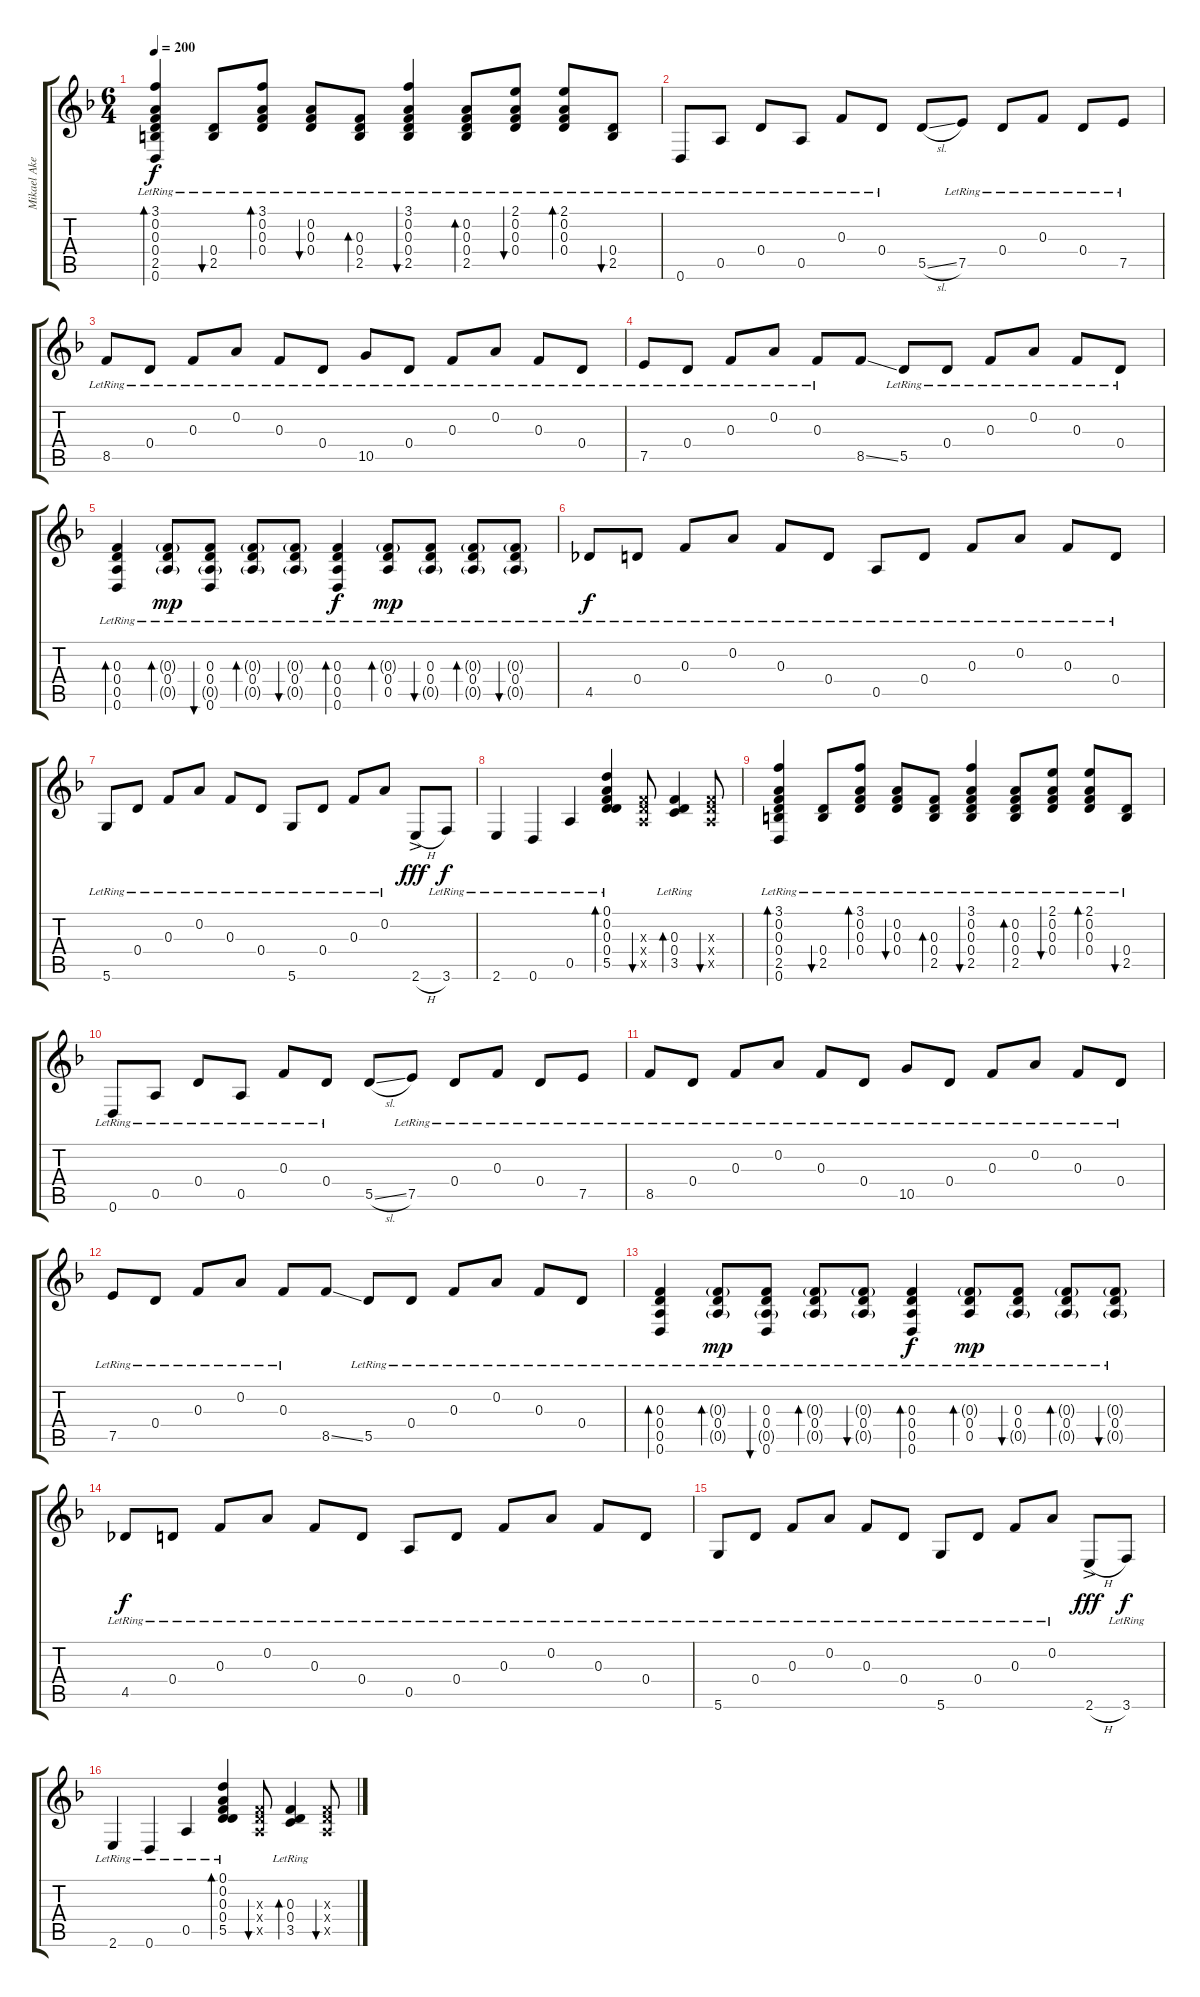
\track ("Mikael Akerfeldt (Acoustic)" "Mikael Ake") {instrument acousticguitarsteel}
\staff {score tabs}
\tuning (D4 A3 F3 D3 A2 D2) {hide}
\ts (6 4)
\tempo 200
\clef g2
\ks f
(3.1{lr} 0.2{lr} 0.3{lr} 0.4{lr} 2.5{lr} 0.6{lr}).4{bd 120 dy f} (0.4{lr} 2.5{lr}).8{bu 120} (3.1{lr} 0.2{lr} 0.3{lr} 0.4{lr}).8{bd 120} (0.2{lr} 0.3{lr} 0.4{lr}).8{bu 120} (0.3{lr} 0.4{lr} 2.5{lr}).8{bd 120} (3.1{lr} 0.2{lr} 0.3{lr} 0.4{lr} 2.5{lr}).4{bu 120} (0.2{lr} 0.3{lr} 0.4{lr} 2.5{lr}).8{bd 120} (2.1{lr} 0.2{lr} 0.3{lr} 0.4{lr}).8{bu 120} (2.1{lr} 0.2{lr} 0.3{lr} 0.4{lr}).8{bd 120} (0.4{lr} 2.5{lr}).8{bu 120} |
0.6{lr}.8 0.5{lr}.8 0.4{lr}.8 0.5{lr}.8 0.3{lr}.8 0.4{lr}.8 5.5{sl}.8 7.5{lr}.8 0.4{lr}.8 0.3{lr}.8 0.4{lr}.8 7.5{lr}.8 |
8.5{lr}.8 0.4{lr}.8 0.3{lr}.8 0.2{lr}.8 0.3{lr}.8 0.4{lr}.8 10.5{lr}.8 0.4{lr}.8 0.3{lr}.8 0.2{lr}.8 0.3{lr}.8 0.4{lr}.8 |
7.5{lr}.8 0.4{lr}.8 0.3{lr}.8 0.2{lr}.8 0.3{lr}.8 8.5{ss}.8 5.5{lr}.8 0.4{lr}.8 0.3{lr}.8 0.2{lr}.8 0.3{lr}.8 0.4{lr}.8 |
(0.3{lr} 0.4{lr} 0.5{lr} 0.6{lr}).4{bd 120} (0.3{g lr} 0.4{lr} 0.5{g lr}).8{bd 120 dy mp} (0.3{lr} 0.4{lr} 0.5{g lr} 0.6{lr}).8{bu 120} (0.3{g lr} 0.4{lr} 0.5{g lr}).8{bd 120} (0.3{g lr} 0.4{lr} 0.5{g lr}).8{bu 120} (0.3{lr} 0.4{lr} 0.5{lr} 0.6{lr}).4{bd 120 dy f} (0.3{g lr} 0.4{lr} 0.5{lr}).8{bd 120 dy mp} (0.3{lr} 0.4{lr} 0.5{g lr}).8{bu 120} (0.3{g lr} 0.4{lr} 0.5{g lr}).8{bd 120} (0.3{g lr} 0.4{lr} 0.5{g lr}).8{bu 120} |
4.5{lr}.8{dy f} 0.4{lr}.8 0.3{lr}.8 0.2{lr}.8 0.3{lr}.8 0.4{lr}.8 0.5{lr}.8 0.4{lr}.8 0.3{lr}.8 0.2{lr}.8 0.3{lr}.8 0.4{lr}.8 |
5.6{lr}.8 0.4{lr}.8 0.3{lr}.8 0.2{lr}.8 0.3{lr}.8 0.4{lr}.8 5.6{lr}.8 0.4{lr}.8 0.3{lr}.8 0.2{lr}.8 2.6{h ac}.8{dy fff} 3.6{lr}.8{dy f} |
2.6{lr}.4 0.6{lr}.4 0.5{lr}.4 (0.1{lr} 0.2{lr} 0.3{lr} 0.4{lr} 5.5{lr}).4{bd 120} (0.3{x} 0.4{x} 0.5{x}).8{bu 120} (0.3{lr} 0.4{lr} 3.5{lr}).4{bd 120} (0.3{x} 0.4{x} 0.5{x}).8{bu 120} |
(3.1{lr} 0.2{lr} 0.3{lr} 0.4{lr} 2.5{lr} 0.6{lr}).4{bd 120} (0.4{lr} 2.5{lr}).8{bu 120} (3.1{lr} 0.2{lr} 0.3{lr} 0.4{lr}).8{bd 120} (0.2{lr} 0.3{lr} 0.4{lr}).8{bu 120} (0.3{lr} 0.4{lr} 2.5{lr}).8{bd 120} (3.1{lr} 0.2{lr} 0.3{lr} 0.4{lr} 2.5{lr}).4{bu 120} (0.2{lr} 0.3{lr} 0.4{lr} 2.5{lr}).8{bd 120} (2.1{lr} 0.2{lr} 0.3{lr} 0.4{lr}).8{bu 120} (2.1{lr} 0.2{lr} 0.3{lr} 0.4{lr}).8{bd 120} (0.4{lr} 2.5{lr}).8{bu 120} |
0.6{lr}.8 0.5{lr}.8 0.4{lr}.8 0.5{lr}.8 0.3{lr}.8 0.4{lr}.8 5.5{sl}.8 7.5{lr}.8 0.4{lr}.8 0.3{lr}.8 0.4{lr}.8 7.5{lr}.8 |
8.5{lr}.8 0.4{lr}.8 0.3{lr}.8 0.2{lr}.8 0.3{lr}.8 0.4{lr}.8 10.5{lr}.8 0.4{lr}.8 0.3{lr}.8 0.2{lr}.8 0.3{lr}.8 0.4{lr}.8 |
7.5{lr}.8 0.4{lr}.8 0.3{lr}.8 0.2{lr}.8 0.3{lr}.8 8.5{ss}.8 5.5{lr}.8 0.4{lr}.8 0.3{lr}.8 0.2{lr}.8 0.3{lr}.8 0.4{lr}.8 |
(0.3{lr} 0.4{lr} 0.5{lr} 0.6{lr}).4{bd 120} (0.3{g lr} 0.4{lr} 0.5{g lr}).8{bd 120 dy mp} (0.3{lr} 0.4{lr} 0.5{g lr} 0.6{lr}).8{bu 120} (0.3{g lr} 0.4{lr} 0.5{g lr}).8{bd 120} (0.3{g lr} 0.4{lr} 0.5{g lr}).8{bu 120} (0.3{lr} 0.4{lr} 0.5{lr} 0.6{lr}).4{bd 120 dy f} (0.3{g lr} 0.4{lr} 0.5{lr}).8{bd 120 dy mp} (0.3{lr} 0.4{lr} 0.5{g lr}).8{bu 120} (0.3{g lr} 0.4{lr} 0.5{g lr}).8{bd 120} (0.3{g lr} 0.4{lr} 0.5{g lr}).8{bu 120} |
4.5{lr}.8{dy f} 0.4{lr}.8 0.3{lr}.8 0.2{lr}.8 0.3{lr}.8 0.4{lr}.8 0.5{lr}.8 0.4{lr}.8 0.3{lr}.8 0.2{lr}.8 0.3{lr}.8 0.4{lr}.8 |
5.6{lr}.8 0.4{lr}.8 0.3{lr}.8 0.2{lr}.8 0.3{lr}.8 0.4{lr}.8 5.6{lr}.8 0.4{lr}.8 0.3{lr}.8 0.2{lr}.8 2.6{h ac}.8{dy fff} 3.6{lr}.8{dy f} |
2.6{lr}.4 0.6{lr}.4 0.5{lr}.4 (0.1{lr} 0.2{lr} 0.3{lr} 0.4{lr} 5.5{lr}).4{bd 120} (0.3{x} 0.4{x} 0.5{x}).8{bu 120} (0.3{lr} 0.4{lr} 3.5{lr}).4{bd 120} (0.3{x} 0.4{x} 0.5{x}).8{bu 120}
